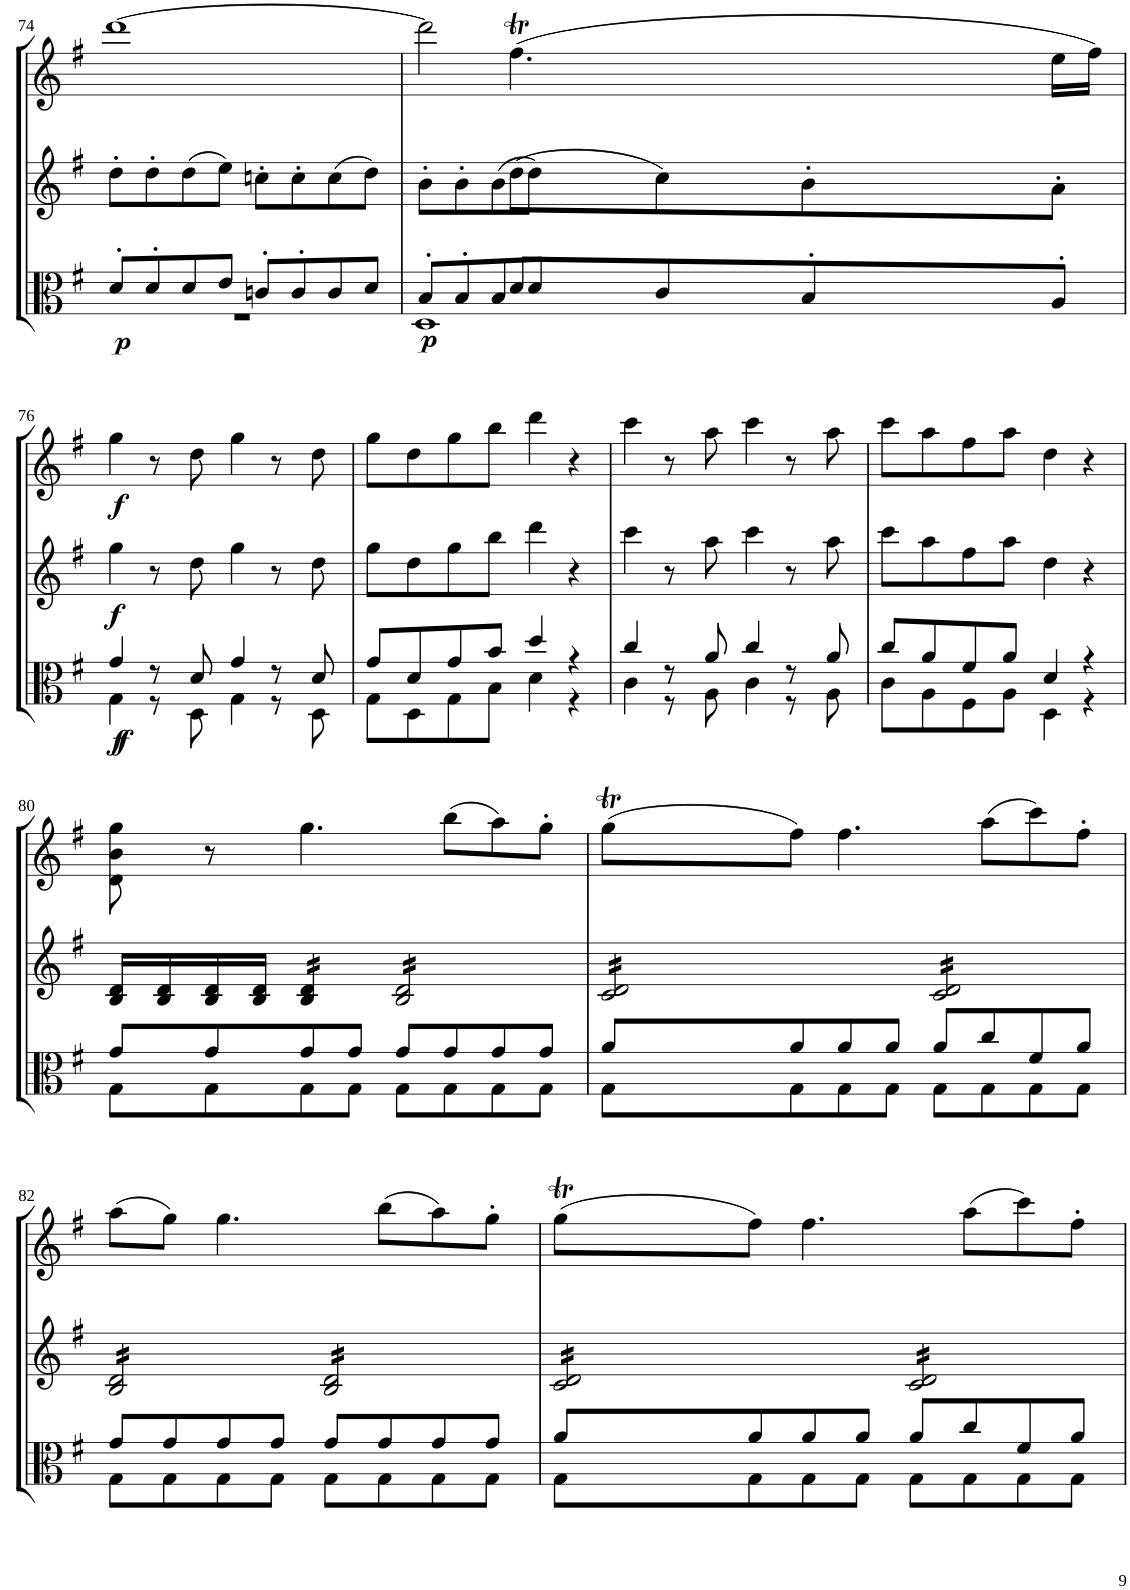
**kern	**dynam	**kern	**dynam	**kern	**dynam
*part3	*part3	*part2	*part2	*part1	*part1
*staff3	*staff3	*staff2	*staff2	*staff1	*staff1
*I"Viola/Violoncello	*	*I"Violino II	*	*I"Violino I	*
!!LO:PB:g=z
*clefC3	*	*clefG2	*	*clefG2	*
*k[f#]	*	*k[f#]	*	*k[f#]	*
*M4/4	*	*M4/4	*	*M4/4	*
*met(c)	*	*met(c)	*	*met(c)	*
=74	=74	=74	=74	=74	=74
*^	*	*	*	*	*
!	!	!LO:DY:b	!	!	!	!
8d'/L	1r	p	8dd'\L	.	[1ddd	.
8d'/	.	.	8dd'\	.	.	.
8d/	.	.	(8dd\	.	.	.
8e/J	.	.	8ee\J)	.	.	.
8cn'/L	.	.	8ccn'\L	.	.	.
8c'/	.	.	8cc'\	.	.	.
8c/	.	.	(8cc\	.	.	.
8d/J	.	.	8dd\J)	.	.	.
=75	=75	=75	=75	=75	=75	=75
*	*	*	*	*	*^	*
!	!	!LO:DY:b	!	!	!	!	!
8B'/L	1D	p	8b'\L	.	2ddd\]	2ryy	.
8B'/	.	.	8b'\	.	.	.	.
8B/	.	.	(8b\	.	.	.	.
8d/J	.	.	8dd\J)	.	.	.	.
8d/L	.	.	(8dd\L	.	(4.ff#t\	32gg!	.
.	.	.	.	.	.	32ff#!	.
.	.	.	.	.	.	32gg!	.
.	.	.	.	.	.	32ff#!	.
8c/	.	.	8cc\)	.	.	32gg!	.
.	.	.	.	.	.	32ff#!	.
.	.	.	.	.	.	32gg!	.
.	.	.	.	.	.	32ff#!	.
8B'/	.	.	8b'\	.	.	32gg!	.
.	.	.	.	.	.	32ff#!	.
.	.	.	.	.	.	32gg!	.
.	.	.	.	.	.	32ff#!	.
8A'/J	.	.	8a'\J	.	16ee\LL	8ryy	.
.	.	.	.	.	16ff#\JJ)	.	.
*	*	*	*	*	*v	*v	*
!!LO:LB:g=z
=76	=76	=76	=76	=76	=76	=76
!	!	!LO:DY:b	!	!	!	!
!	!	!LO:DY:n=1:b	!	!LO:DY:b	!	!LO:DY:b
4g/	4G\	f f	4gg\	f	4gg\	f
8r	8r	.	8r	.	8r	.
8d/	8D\	.	8dd\	.	8dd\	.
4g/	4G\	.	4gg\	.	4gg\	.
8r	8r	.	8r	.	8r	.
8d/	8D\	.	8dd\	.	8dd\	.
=77	=77	=77	=77	=77	=77	=77
8g/L	8G\L	.	8gg\L	.	8gg\L	.
8d/	8D\	.	8dd\	.	8dd\	.
8g/	8G\	.	8gg\	.	8gg\	.
8b/J	8B\J	.	8bb\J	.	8bb\J	.
4dd/	4d\	.	4ddd\	.	4ddd\	.
4r	4r	.	4r	.	4r	.
=78	=78	=78	=78	=78	=78	=78
4cc/	4c\	.	4ccc\	.	4ccc\	.
8r	8r	.	8r	.	8r	.
8a/	8A\	.	8aa\	.	8aa\	.
4cc/	4c\	.	4ccc\	.	4ccc\	.
8r	8r	.	8r	.	8r	.
8a/	8A\	.	8aa\	.	8aa\	.
=79	=79	=79	=79	=79	=79	=79
8cc/L	8c\L	.	8ccc\L	.	8ccc\L	.
8a/	8A\	.	8aa\	.	8aa\	.
8f#/	8F#\	.	8ff#\	.	8ff#\	.
8a/J	8A\J	.	8aa\J	.	8aa\J	.
4d/	4D\	.	4dd\	.	4dd\	.
4r	4r	.	4r	.	4r	.
!!LO:LB:g=z
=80	=80	=80	=80	=80	=80	=80
8g/L	8G\L	.	16B/ 16d/LL	.	8d\ 8b\ 8gg\	.
.	.	.	16B/ 16d/	.	.	.
8g/	8G\	.	16B/ 16d/	.	8r	.
.	.	.	16B/ 16d/JJ	.	.	.
*	*	*	*tremolo	*	*	*
8g/	8G\	.	16B/ 16d/LL	.	4.gg\	.
.	.	.	16B/ 16d/	.	.	.
8g/J	8G\J	.	16B/ 16d/	.	.	.
.	.	.	16B/ 16d/JJ	.	.	.
8g/L	8G\L	.	16B/ 16d/LL	.	.	.
.	.	.	16B/ 16d/	.	.	.
8g/	8G\	.	16B/ 16d/	.	(8bb\L	.
.	.	.	16B/ 16d/	.	.	.
8g/	8G\	.	16B/ 16d/	.	8aa\)	.
.	.	.	16B/ 16d/	.	.	.
8g/J	8G\J	.	16B/ 16d/	.	8gg'\J	.
.	.	.	16B/ 16d/JJ	.	.	.
=81	=81	=81	=81	=81	=81	=81
*	*	*	*	*	*^	*
8a/L	8G\L	.	16c/ 16d/LL	.	(8ggT\L	32gg!	.
.	.	.	.	.	.	32aa!	.
.	.	.	16c/ 16d/	.	.	16gg!	.
8a/	8G\	.	16c/ 16d/	.	8ff#\J)	2..ryy	.
.	.	.	16c/ 16d/	.	.	.	.
8a/	8G\	.	16c/ 16d/	.	4.ff#\	.	.
.	.	.	16c/ 16d/	.	.	.	.
8a/J	8G\J	.	16c/ 16d/	.	.	.	.
.	.	.	16c/ 16d/JJ	.	.	.	.
8a/L	8G\L	.	16c/ 16d/LL	.	.	.	.
.	.	.	16c/ 16d/	.	.	.	.
8cc/	8G\	.	16c/ 16d/	.	(8aa\L	.	.
.	.	.	16c/ 16d/	.	.	.	.
8f#/	8G\	.	16c/ 16d/	.	8ccc\)	.	.
.	.	.	16c/ 16d/	.	.	.	.
8a/J	8G\J	.	16c/ 16d/	.	8ff#'>\J	.	.
.	.	.	16c/ 16d/JJ	.	.	.	.
*	*	*	*	*	*v	*v	*
!!LO:LB:g=z
=82	=82	=82	=82	=82	=82	=82
8g/L	8G\L	.	16B/ 16d/LL	.	(8aa\L	.
.	.	.	16B/ 16d/	.	.	.
8g/	8G\	.	16B/ 16d/	.	8gg\J)	.
.	.	.	16B/ 16d/	.	.	.
8g/	8G\	.	16B/ 16d/	.	4.gg\	.
.	.	.	16B/ 16d/	.	.	.
8g/J	8G\J	.	16B/ 16d/	.	.	.
.	.	.	16B/ 16d/JJ	.	.	.
8g/L	8G\L	.	16B/ 16d/LL	.	.	.
.	.	.	16B/ 16d/	.	.	.
8g/	8G\	.	16B/ 16d/	.	(8bb\L	.
.	.	.	16B/ 16d/	.	.	.
8g/	8G\	.	16B/ 16d/	.	8aa\)	.
.	.	.	16B/ 16d/	.	.	.
8g/J	8G\J	.	16B/ 16d/	.	8gg'\J	.
.	.	.	16B/ 16d/JJ	.	.	.
=83	=83	=83	=83	=83	=83	=83
*	*	*	*	*	*^	*
8a/L	8G\L	.	16c/ 16d/LL	.	(8ggT\L	32gg!	.
.	.	.	.	.	.	32aa!	.
.	.	.	16c/ 16d/	.	.	16gg!	.
8a/	8G\	.	16c/ 16d/	.	8ff#\J)	2..ryy	.
.	.	.	16c/ 16d/	.	.	.	.
8a/	8G\	.	16c/ 16d/	.	4.ff#\	.	.
.	.	.	16c/ 16d/	.	.	.	.
8a/J	8G\J	.	16c/ 16d/	.	.	.	.
.	.	.	16c/ 16d/JJ	.	.	.	.
8a/L	8G\L	.	16c/ 16d/LL	.	.	.	.
.	.	.	16c/ 16d/	.	.	.	.
8cc/	8G\	.	16c/ 16d/	.	(8aa\L	.	.
.	.	.	16c/ 16d/	.	.	.	.
8f#/	8G\	.	16c/ 16d/	.	8ccc\)	.	.
.	.	.	16c/ 16d/	.	.	.	.
8a/J	8G\J	.	16c/ 16d/	.	8ff#'>\J	.	.
.	.	.	16c/ 16d/JJ	.	.	.	.
*	*	*	*Xtremolo	*	*	*	*
*v	*v	*	*	*	*v	*v	*
=	=	=	=	=	=
*-	*-	*-	*-	*-	*-
